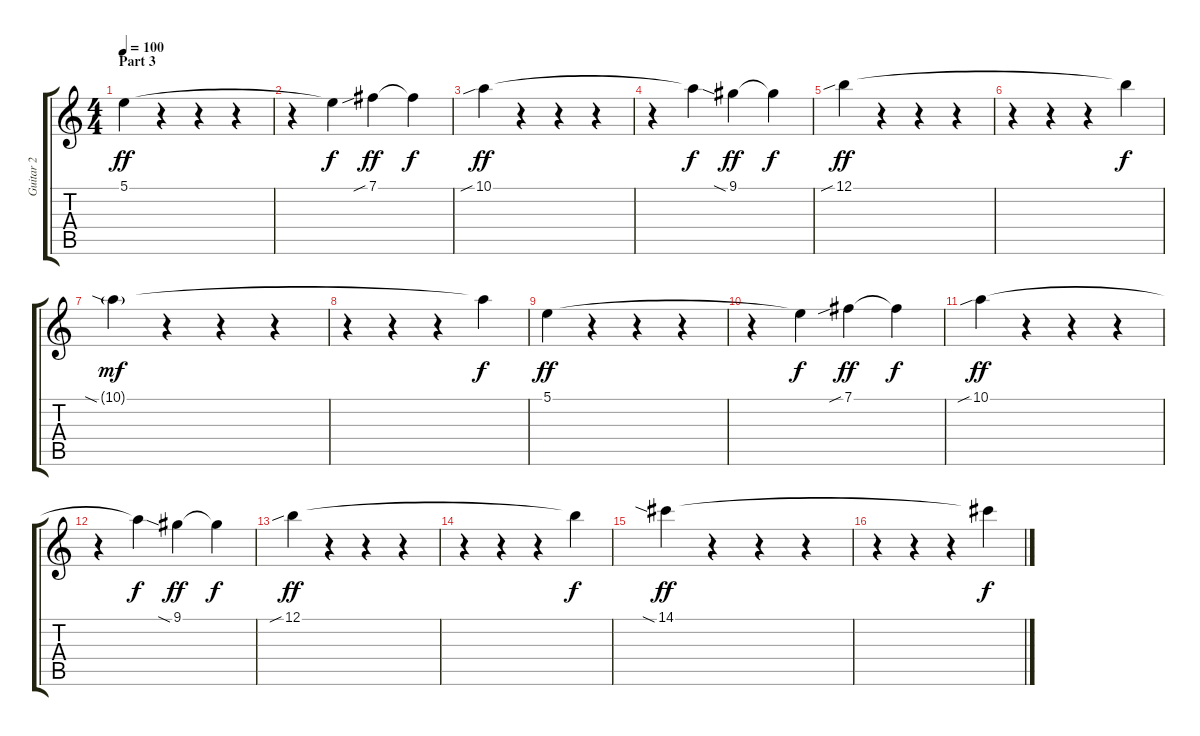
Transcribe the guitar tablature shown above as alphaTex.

\track ("Guitar 2" "Guitar 2") {instrument overdrivenguitar}
\staff {score tabs}
\tuning (B3 Gb3 D3 A2 E2 B1) {hide}
\ts (4 4)
\section ("" "Part 3")
\tempo 100
\clef g2
\ks c
5.1.4{dy ff volume 9} r.4 r.4 r.4 |
r.4 5.1{t}.4{dy f} 7.1{sib}.4{dy ff} 7.1{t}.4{dy f} |
10.1{sib}.4{dy ff} r.4 r.4 r.4 |
r.4 10.1{t}.4{dy f} 9.1{sia}.4{dy ff} 9.1{t}.4{dy f} |
12.1{sib}.4{dy ff} r.4 r.4 r.4 |
r.4 r.4 r.4 12.1{t}.4{dy f} |
10.1{sia g}.4{dy mf} r.4 r.4 r.4 |
r.4 r.4 r.4 10.1{t}.4{dy f} |
5.1.4{dy ff} r.4 r.4 r.4 |
r.4 5.1{t}.4{dy f} 7.1{sib}.4{dy ff} 7.1{t}.4{dy f} |
10.1{sib}.4{dy ff} r.4 r.4 r.4 |
r.4 10.1{t}.4{dy f} 9.1{sia}.4{dy ff} 9.1{t}.4{dy f} |
12.1{sib}.4{dy ff} r.4 r.4 r.4 |
r.4 r.4 r.4 12.1{t}.4{dy f} |
14.1{sia}.4{dy ff} r.4 r.4 r.4 |
r.4 r.4 r.4 14.1{t}.4{dy f}
